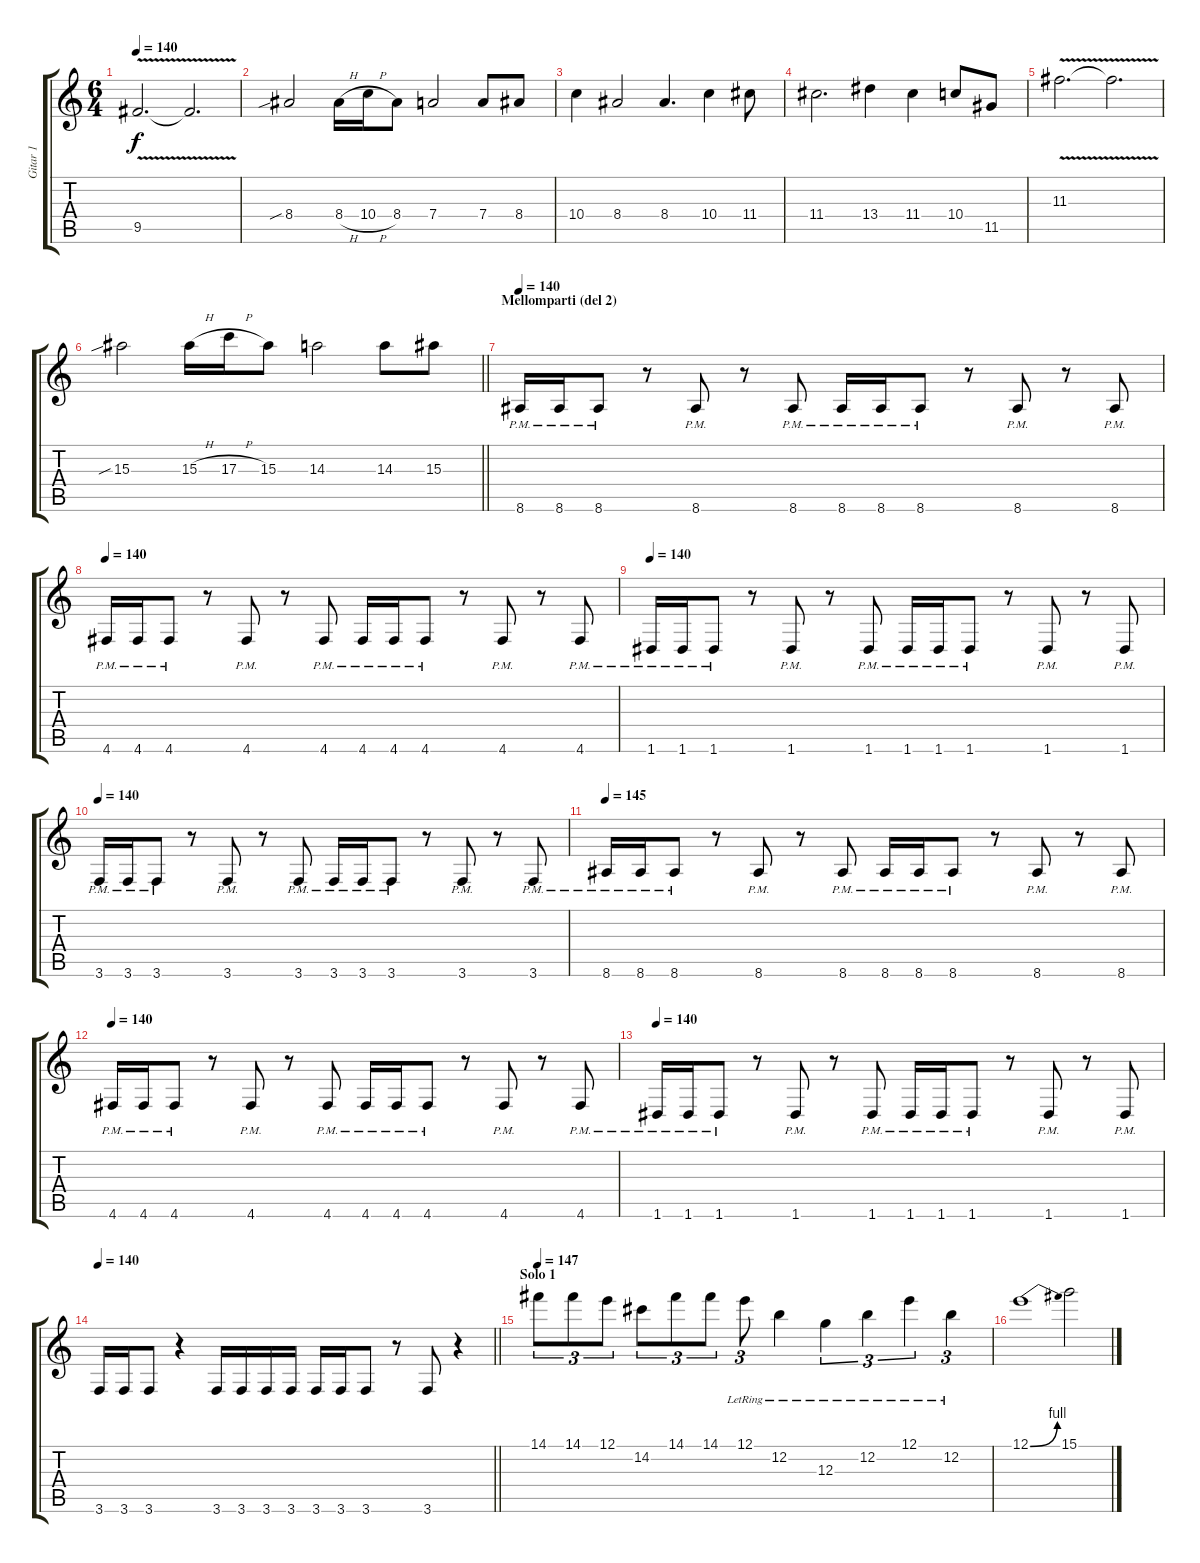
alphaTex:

\track ("Gitar 1" "Gitar 1") {instrument distortionguitar}
\staff {score tabs}
\tuning (E4 B3 G3 D3 A2 D2) {hide}
\ts (6 4)
\tempo 140
\clef g2
\ks c
9.5{v}.2{d dy f} 9.5{t}.2{d} |
8.4{sib}.2 8.4{h}.16 10.4{h}.16 8.4.8 7.4.2 7.4.8 8.4.8 |
10.4.4 8.4.2 8.4.4{d} 10.4.4 11.4.8 |
11.4.2{d} 13.4.4 11.4.4 10.4.8 11.5.8 |
11.3{v}.2{d} 11.3{t}.2{d} |
\barLineRight lightlight
15.3{sib}.2 15.3{h}.16 17.3{h}.16 15.3.8 14.3.2 14.3.8 15.3.8 |
\section ("" "Mellomparti (del 2)")
\tempo 140
8.6{pm}.16 8.6{pm}.16 8.6{pm}.8 r.8 8.6{pm}.8 r.8 8.6{pm}.8 8.6{pm}.16 8.6{pm}.16 8.6{pm}.8 r.8 8.6{pm}.8 r.8 8.6{pm}.8 |
\tempo 140
4.6{pm}.16 4.6{pm}.16 4.6{pm}.8 r.8 4.6{pm}.8 r.8 4.6{pm}.8 4.6{pm}.16 4.6{pm}.16 4.6{pm}.8 r.8 4.6{pm}.8 r.8 4.6{pm}.8 |
\tempo 140
1.6{pm}.16 1.6{pm}.16 1.6{pm}.8 r.8 1.6{pm}.8 r.8 1.6{pm}.8 1.6{pm}.16 1.6{pm}.16 1.6{pm}.8 r.8 1.6{pm}.8 r.8 1.6{pm}.8 |
\tempo 140
3.6{pm}.16 3.6{pm}.16 3.6{pm}.8 r.8 3.6{pm}.8 r.8 3.6{pm}.8 3.6{pm}.16 3.6{pm}.16 3.6{pm}.8 r.8 3.6{pm}.8 r.8 3.6{pm}.8 |
\tempo 140
\tempo 145
8.6{pm}.16 8.6{pm}.16 8.6{pm}.8 r.8 8.6{pm}.8 r.8 8.6{pm}.8 8.6{pm}.16 8.6{pm}.16 8.6{pm}.8 r.8 8.6{pm}.8 r.8 8.6{pm}.8 |
\tempo 140
4.6{pm}.16 4.6{pm}.16 4.6{pm}.8 r.8 4.6{pm}.8 r.8 4.6{pm}.8 4.6{pm}.16 4.6{pm}.16 4.6{pm}.8 r.8 4.6{pm}.8 r.8 4.6{pm}.8 |
\tempo 140
1.6{pm}.16 1.6{pm}.16 1.6{pm}.8 r.8 1.6{pm}.8 r.8 1.6{pm}.8 1.6{pm}.16 1.6{pm}.16 1.6{pm}.8 r.8 1.6{pm}.8 r.8 1.6{pm}.8 |
\tempo 140
\barLineRight lightlight
3.6.16 3.6.16 3.6.8 r.4 3.6.16 3.6.16 3.6.16 3.6.16 3.6.16 3.6.16 3.6.8 r.8 3.6.8 r.4 |
\section ("" "Solo 1")
\tempo 147
14.1.8{tu (3 2)} 14.1.8{tu (3 2)} 12.1.8{tu (3 2)} 14.2.8{tu (3 2)} 14.1.8{tu (3 2)} 14.1.8{tu (3 2)} 12.1{lr}.8{tu (3 2)} 12.2{lr}.4 12.3{lr}.4{tu (3 2)} 12.2{lr}.4{tu (3 2)} 12.1{lr}.4{tu (3 2)} 12.2{lr}.4{tu (3 2)} |
12.1{be (bend 0 0 60 4)}.1 15.1.2
